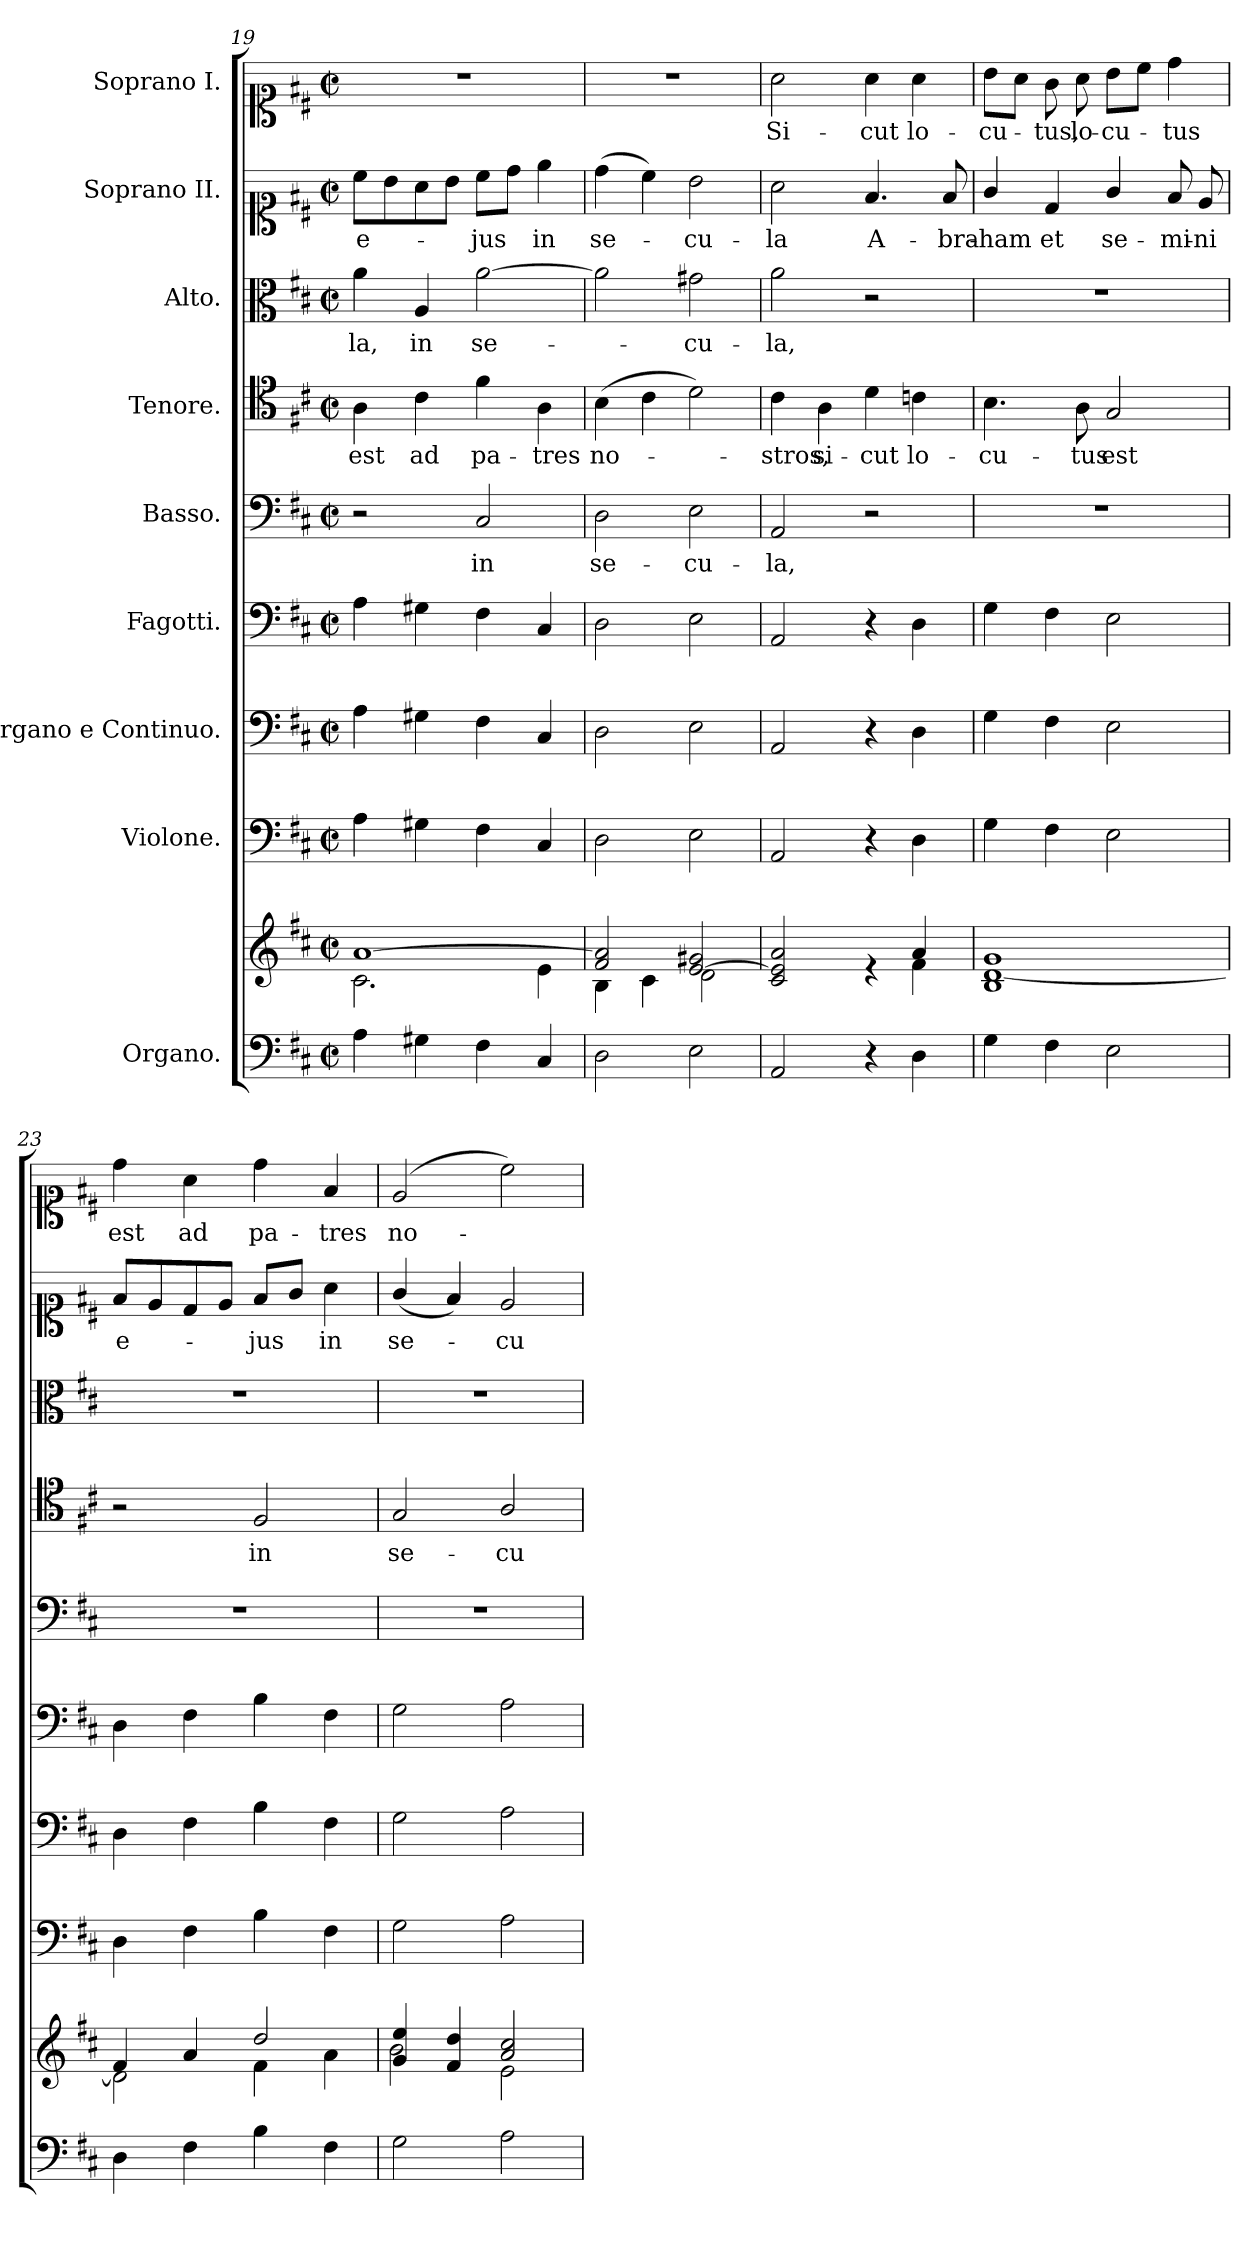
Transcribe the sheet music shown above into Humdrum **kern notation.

**kern	**kern	**kern	**kern	**kern	**kern	**text	**kern	**text	**kern	**text	**kern	**text	**kern	**text	**dynam
*part9	*part9	*part8	*part7	*part6	*part5	*part5	*part4	*part4	*part3	*part3	*part2	*part2	*part1	*part1	*part1
*staff10	*staff9	*staff8	*staff7	*staff6	*staff5	*staff5	*staff4	*staff4	*staff3	*staff3	*staff2	*staff2	*staff1	*staff1	*staff1
*I"Organo.	*	*I"Violone.	*I"Organo e Continuo.	*I"Fagotti.	*I"Basso.	*	*I"Tenore.	*	*I"Alto.	*	*I"Soprano II.	*	*I"Soprano I.	*	*
*clefF4	*clefG2	*clefF4	*clefF4	*clefF4	*clefF4	*	*clefC4	*	*clefC3	*	*clefC1	*	*clefC1	*	*
*	*	*ITrd7c12	*	*	*	*	*	*	*	*	*	*	*	*	*
*k[f#c#]	*k[f#c#]	*k[f#c#]	*k[f#c#]	*k[f#c#]	*k[f#c#]	*	*k[f#c#]	*	*k[f#c#]	*	*k[f#c#]	*	*k[f#c#]	*	*
*M2/2	*M2/2	*M2/2	*M2/2	*M2/2	*M2/2	*	*M2/2	*	*M2/2	*	*M2/2	*	*M2/2	*	*
*met(c|)	*met(c|)	*met(c|)	*met(c|)	*met(c|)	*met(c|)	*	*met(c|)	*	*met(c|)	*	*met(c|)	*	*met(c|)	*	*
=19	=19	=19	=19	=19	=19	=19	=19	=19	=19	=19	=19	=19	=19	=19	=19
*	*^	*	*	*	*	*	*	*	*	*	*	*	*	*	*
!	!	!	!	!	!	!	!	!	!LO:LY:b	!	!LO:LY:b	!	!LO:LY:b	!	!	!
4A\	[1a	2.c#\	4AA\	4A\	4A\	2r	.	4A\	est	4a\	-la,	8cc#\L	e-	1r	.	.
.	.	.	.	.	.	.	.	.	.	.	.	8b\	.	.	.	.
!	!	!	!	!	!	!	!	!	!LO:LY:b	!	!LO:LY:b	!	!	!	!	!
4G#X\	.	.	4GG#X\	4G#X\	4G#X\	.	.	4c#\	ad	4A/	in	8a\	.	.	.	.
.	.	.	.	.	.	.	.	.	.	.	.	8b\J	.	.	.	.
!	!	!	!	!	!	!	!LO:LY:b	!	!LO:LY:b	!	!LO:LY:b	!	!LO:LY:b	!	!	!
4F#\	.	.	4FF#\	4F#\	4F#\	2C#/	in	4f#\	pa-	[2a\	se-	8cc#\L	-jus	.	.	.
.	.	.	.	.	.	.	.	.	.	.	.	8dd\J	.	.	.	.
!	!	!	!	!	!	!	!	!	!LO:LY:b	!	!	!	!LO:LY:b	!	!	!
4C#/	.	4e\	4CC#/	4C#/	4C#/	.	.	4A\	-tres	.	.	4ee\	in	.	.	.
=20	=20	=20	=20	=20	=20	=20	=20	=20	=20	=20	=20	=20	=20	=20	=20	=20
!	!	!	!	!	!	!	!LO:LY:b	!	!LO:LY:b	!	!	!	!LO:LY:b	!	!	!
2D\	2f#/ 2a/]	4B\	2DD\	2D\	2D\	2D\	se-	(4B\	no-	2a\]	.	(4dd\	se-	1r	.	.
.	.	4c#\	.	.	.	.	.	4c#\	.	.	.	4cc#\)	.	.	.	.
!	!	!	!	!	!	!	!LO:LY:b	!	!	!	!LO:LY:b	!	!LO:LY:b	!	!	!
2E\	[2e/ 2g#X/	2d\	2EE\	2E\	2E\	2E\	-cu-	2d\)	.	2g#X\	-cu-	2b\	-cu-	.	.	.
=21	=21	=21	=21	=21	=21	=21	=21	=21	=21	=21	=21	=21	=21	=21	=21	=21
!	!	!	!	!	!	!	!LO:LY:b	!	!LO:LY:b	!	!LO:LY:b	!	!LO:LY:b	!	!LO:LY:b	!LO:DY:a
2AA/	2c#/ 2e/] 2a/	2.ryy	2AAA/	2AA/	2AA/	2AA/	-la,	4c#\	-stros,	2a\	-la,	2a\	-la	2a\	Si-	other-dynamics
!	!	!	!	!	!	!	!	!	!LO:LY:b	!	!	!	!	!	!	!
.	.	.	.	.	.	.	.	4A\	si-	.	.	.	.	.	.	.
!	!	!	!	!	!	!	!	!	!LO:LY:b	!	!	!	!LO:LY:b	!	!LO:LY:b	!
4r	4re	.	4r	4r	4r	2r	.	4d\	-cut	2r	.	4.f#/	A-	4a\	-cut	.
!	!	!	!	!	!	!	!	!	!LO:LY:b	!	!	!	!	!	!LO:LY:b	!
4D\	4a/	4f#\	4DD\	4D\	4D\	.	.	4cn\	lo-	.	.	.	.	4a\	lo-	.
!	!	!	!	!	!	!	!	!	!	!	!	!	!LO:LY:b	!	!	!
.	.	.	.	.	.	.	.	.	.	.	.	8f#/	-bra-	.	.	.
*	*v	*v	*	*	*	*	*	*	*	*	*	*	*	*	*	*
=22	=22	=22	=22	=22	=22	=22	=22	=22	=22	=22	=22	=22	=22	=22	=22
!	!	!	!	!	!	!	!	!LO:LY:b	!	!	!	!LO:LY:b	!	!LO:LY:b	!
4G\	1B [1d 1g	4GG\	4G\	4G\	1r	.	4.B\	-cu-	1r	.	4g/	-ham	8b\L	-cu-	.
.	.	.	.	.	.	.	.	.	.	.	.	.	8a\J	.	.
!	!	!	!	!	!	!	!	!	!	!	!	!LO:LY:b	!	!LO:LY:b	!
4F#\	.	4FF#\	4F#\	4F#\	.	.	.	.	.	.	4d/	et	8g\	-tus,	.
!	!	!	!	!	!	!	!	!LO:LY:b	!	!	!	!	!	!LO:LY:b	!
.	.	.	.	.	.	.	8A\	-tus	.	.	.	.	8a\	lo-	.
!	!	!	!	!	!	!	!	!LO:LY:b	!	!	!	!LO:LY:b	!	!LO:LY:b	!
2E\	.	2EE\	2E\	2E\	.	.	2G/	est	.	.	4g/	se-	8b\L	-cu-	.
.	.	.	.	.	.	.	.	.	.	.	.	.	8cc#\J	.	.
!	!	!	!	!	!	!	!	!	!	!	!	!LO:LY:b	!	!LO:LY:b	!
.	.	.	.	.	.	.	.	.	.	.	8f#/	-mi-	4dd\	-tus	.
!	!	!	!	!	!	!	!	!	!	!	!	!LO:LY:b	!	!	!
.	.	.	.	.	.	.	.	.	.	.	8e/	-ni	.	.	.
=23	=23	=23	=23	=23	=23	=23	=23	=23	=23	=23	=23	=23	=23	=23	=23
*	*^	*	*	*	*	*	*	*	*	*	*	*	*	*	*
!	!	!	!	!	!	!	!	!	!	!	!	!	!LO:LY:b	!	!LO:LY:b	!
4D\	4f#/	2d\]	4DD\	4D\	4D\	1r	.	2r	.	1r	.	8f#/L	e-	4dd\	est	.
.	.	.	.	.	.	.	.	.	.	.	.	8e/	.	.	.	.
!	!	!	!	!	!	!	!	!	!	!	!	!	!	!	!LO:LY:b	!
4F#\	4a/	.	4FF#\	4F#\	4F#\	.	.	.	.	.	.	8d/	.	4a\	ad	.
.	.	.	.	.	.	.	.	.	.	.	.	8e/J	.	.	.	.
!	!	!	!	!	!	!	!	!	!LO:LY:b	!	!	!	!LO:LY:b	!	!LO:LY:b	!
4B\	2dd/	4f#\	4BB\	4B\	4B\	.	.	2F#/	in	.	.	8f#/L	-jus	4dd\	pa-	.
.	.	.	.	.	.	.	.	.	.	.	.	8g/J	.	.	.	.
!	!	!	!	!	!	!	!	!	!	!	!	!	!LO:LY:b	!	!LO:LY:b	!
4F#\	.	4a\	4FF#\	4F#\	4F#\	.	.	.	.	.	.	4a\	in	4f#/	-tres	.
!!LO:LB:g=z
=24	=24	=24	=24	=24	=24	=24	=24	=24	=24	=24	=24	=24	=24	=24	=24	=24
!	!	!	!	!	!	!	!	!	!LO:LY:b	!	!	!	!LO:LY:b	!	!LO:LY:b	!
2G\	4g/ 4ee/	2b\	2GG\	2G\	2G\	1r	.	2G/	se-	1r	.	(4g/	se-	(2e/	no-	.
.	4f#/ 4dd/	.	.	.	.	.	.	.	.	.	.	4f#/)	.	.	.	.
!	!	!	!	!	!	!	!	!	!LO:LY:b	!	!	!	!LO:LY:b	!	!	!
2A\	2a/ 2cc#/	2e\	2AA\	2A\	2A\	.	.	2A/	-cu-	.	.	2e/	-cu-	2cc#\)	.	.
*	*v	*v	*	*	*	*	*	*	*	*	*	*	*	*	*	*
=	=	=	=	=	=	=	=	=	=	=	=	=	=	=	=
*-	*-	*-	*-	*-	*-	*-	*-	*-	*-	*-	*-	*-	*-	*-	*-
